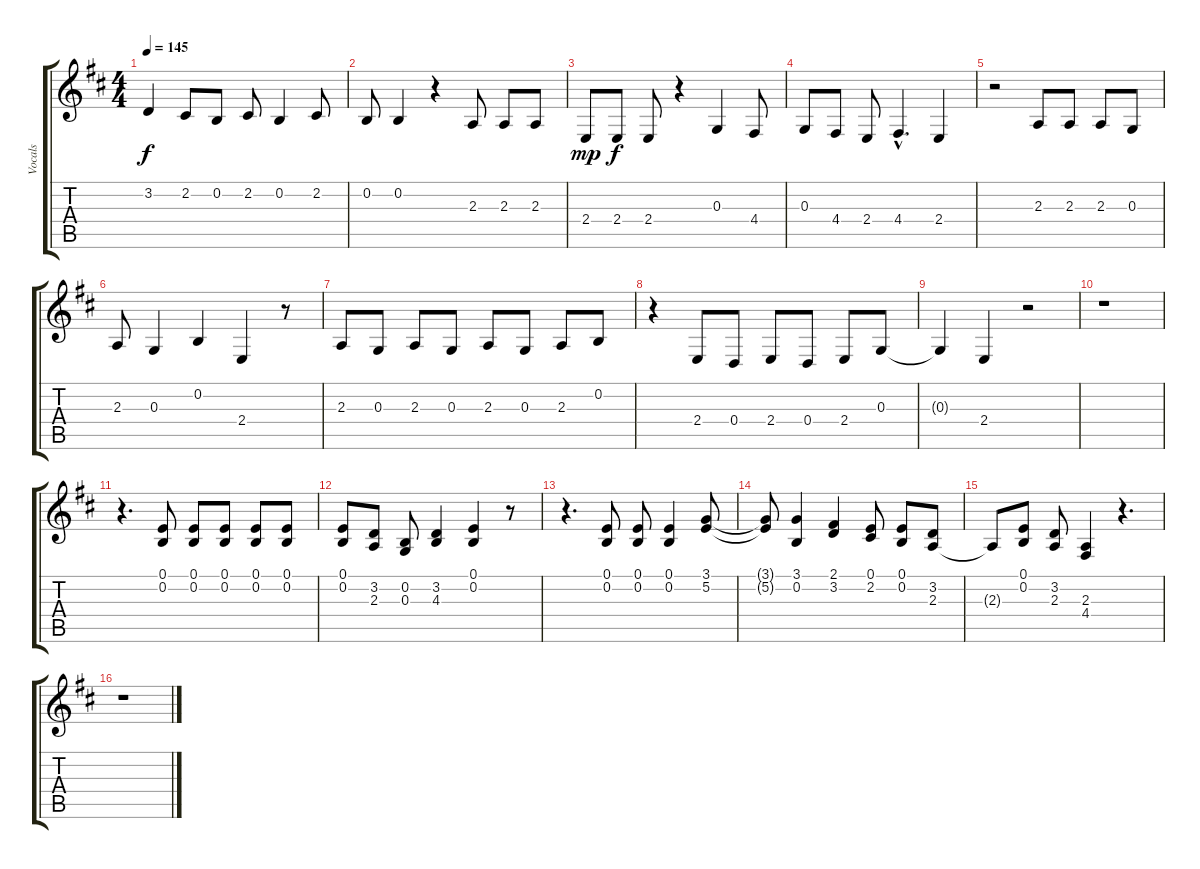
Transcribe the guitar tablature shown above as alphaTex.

\track ("Vocals" "Vocals") {instrument flute}
\staff {score tabs}
\tuning (E4 B3 G3 D3 A2 E2) {hide}
\ts (4 4)
\tempo 145
\clef g2
\ks d
3.2{t}.4{dy f} 2.2.8 0.2.8 2.2.8 0.2.4 2.2.8 |
0.2.8 0.2.4 r.4 2.3.8 2.3.8 2.3.8 |
2.4.8{dy mp} 2.4.8{dy f} 2.4.8 r.4 0.3.4 4.4.8 |
0.3.8 4.4.8 2.4.8 4.4{hac}.4{d} 2.4.4 |
r.2 2.3.8 2.3.8 2.3.8 0.3.8 |
2.3.8 0.3.4 0.2.4 2.4.4 r.8 |
2.3.8 0.3.8 2.3.8 0.3.8 2.3.8 0.3.8 2.3.8 0.2.8 |
r.4 2.4.8 0.4.8 2.4.8 0.4.8 2.4.8 0.3.8 |
0.3{t}.4 2.4.4 r.2 |
r.1 |
r.4{d} (0.1 0.2).8 (0.1 0.2).8 (0.1 0.2).8 (0.1 0.2).8 (0.1 0.2).8 |
(0.1 0.2).8 (3.2 2.3).8 (0.2 0.3).8 (3.2 4.3).4 (0.1 0.2).4 r.8 |
r.4{d} (0.1 0.2).8 (0.1 0.2).8 (0.1 0.2).4 (3.1 5.2).8 |
(3.1{t} 5.2{t}).8 (3.1 0.2).4 (2.1 3.2).4 (0.1 2.2).8 (0.1 0.2).8 (3.2 2.3).8 |
2.3{t}.8 (0.1 0.2).8 (3.2 2.3).8 (2.3 4.4).4 r.4{d} |
r.1
